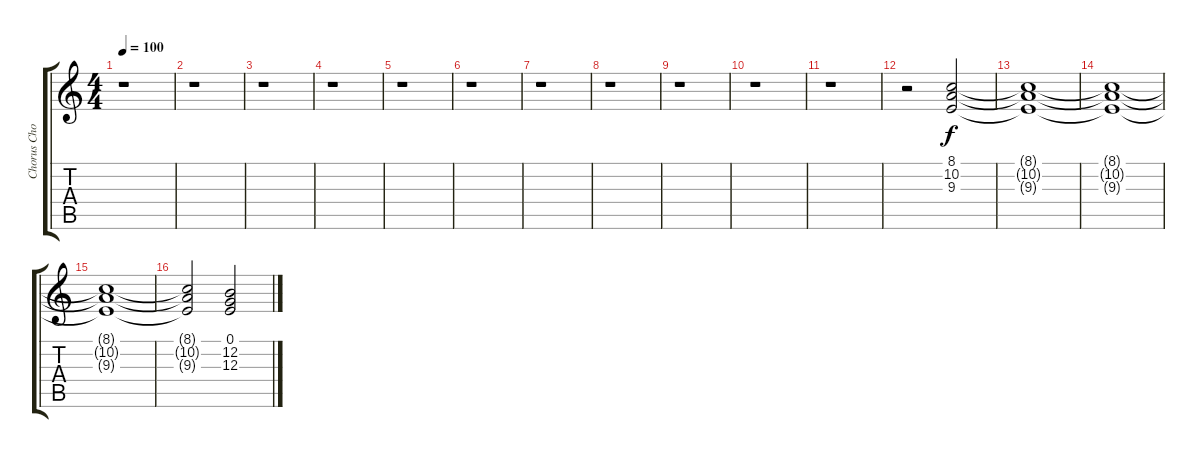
\track ("Chorus Chords" "Chorus Cho") {instrument choiraahs}
\staff {score tabs}
\tuning (E4 B3 G3 D3 A2 E2) {hide}
\ts (4 4)
\tempo 100
\clef g2
\ks c
r.1{dy f} |
r.1 |
r.1 |
r.1 |
r.1 |
r.1 |
r.1 |
r.1 |
r.1 |
r.1 |
r.1 |
r.2 (8.1 10.2 9.3).2 |
(8.1{t} 10.2{t} 9.3{t}).1 |
(8.1{t} 10.2{t} 9.3{t}).1 |
(8.1{t} 10.2{t} 9.3{t}).1 |
(8.1{t} 10.2{t} 9.3{t}).2 (0.1 12.2 12.3).2
